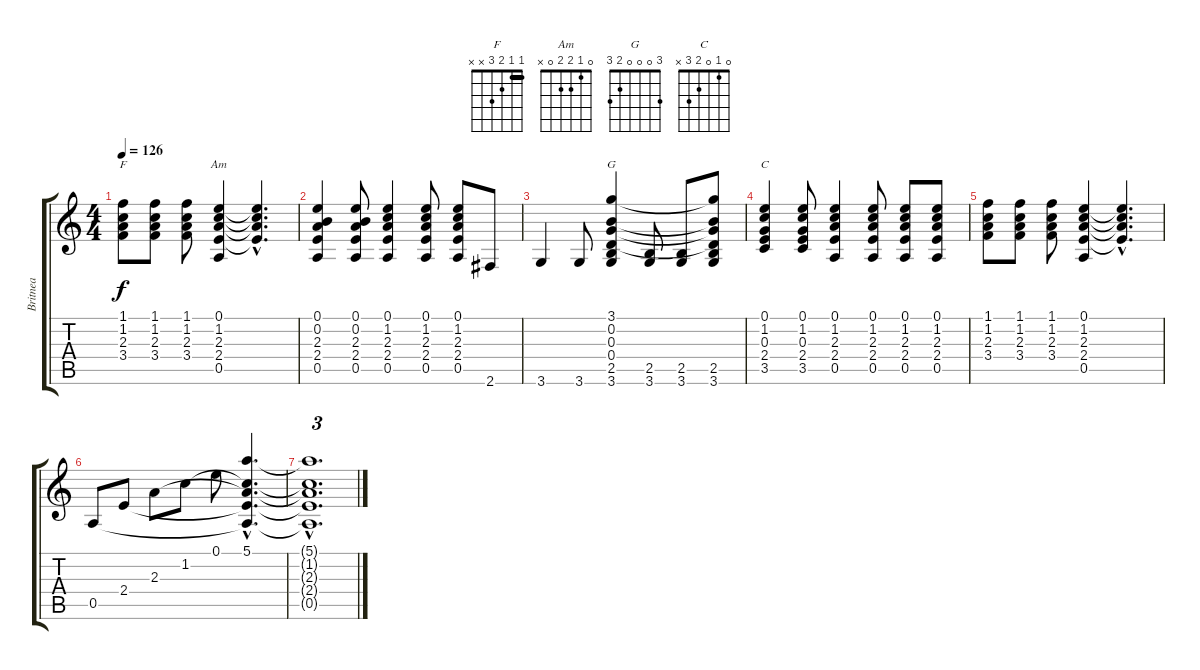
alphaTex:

\track ("Britnea" "Britnea") {instrument acousticguitarnylon}
\staff {score tabs}
\tuning (E4 B3 G3 D3 A2 E2) {hide}
\chord ("F" 1 1 2 3 x x) {barre 1}
\chord ("Am" 0 1 2 2 0 x)
\chord ("G" 3 0 0 0 2 3)
\chord ("C" 0 1 0 2 3 x)
\ts (4 4)
\tempo 126
\clef g2
\ks c
(1.1 1.2 2.3 3.4).8{ch "F" dy f} (1.1 1.2 2.3 3.4).8 (1.1 1.2 2.3 3.4).8 (0.1 1.2 2.3 2.4 0.5).4{ch "Am"} (0.1{hac t} 1.2{hac t} 2.3{hac t} 2.4{hac t}).4{d} |
(0.1 0.2 2.3 2.4 0.5).4 (0.1 0.2 2.3 2.4 0.5).8 (0.1 1.2 2.3 2.4 0.5).4 (0.1 1.2 2.3 2.4 0.5).8 (0.1 1.2 2.3 2.4 0.5).8 2.6.8 |
3.6.4 3.6.8 (3.1 0.2 0.3 0.4 2.5 3.6).4{ch "G"} (2.5 3.6).8 (2.5 3.6).8 (3.1{t} 0.2{t} 0.3{t} 0.4{t} 2.5 3.6).8 |
(0.1 1.2 0.3 2.4 3.5).4{ch "C"} (0.1 1.2 0.3 2.4 3.5).8 (0.1 1.2 2.3 2.4 0.5).4 (0.1 1.2 2.3 2.4 0.5).8 (0.1 1.2 2.3 2.4 0.5).8 (0.1 1.2 2.3 2.4 0.5).8 |
(1.1 1.2 2.3 3.4).8 (1.1 1.2 2.3 3.4).8 (1.1 1.2 2.3 3.4).8 (0.1 1.2 2.3 2.4 0.5).4 (0.1{hac t} 1.2{hac t} 2.3{hac t} 2.4{hac t}).4{d} |
0.5.8 2.4.8 2.3.8 1.2.8 0.1.8 (5.1{hac} 1.2{hac t} 2.3{hac t} 2.4{hac t} 0.5{hac t}).4{d} |
(5.1{hac t} 1.2{hac t} 2.3{hac t} 2.4{hac t} 0.5{hac t}).1{d tu (3 2)}
